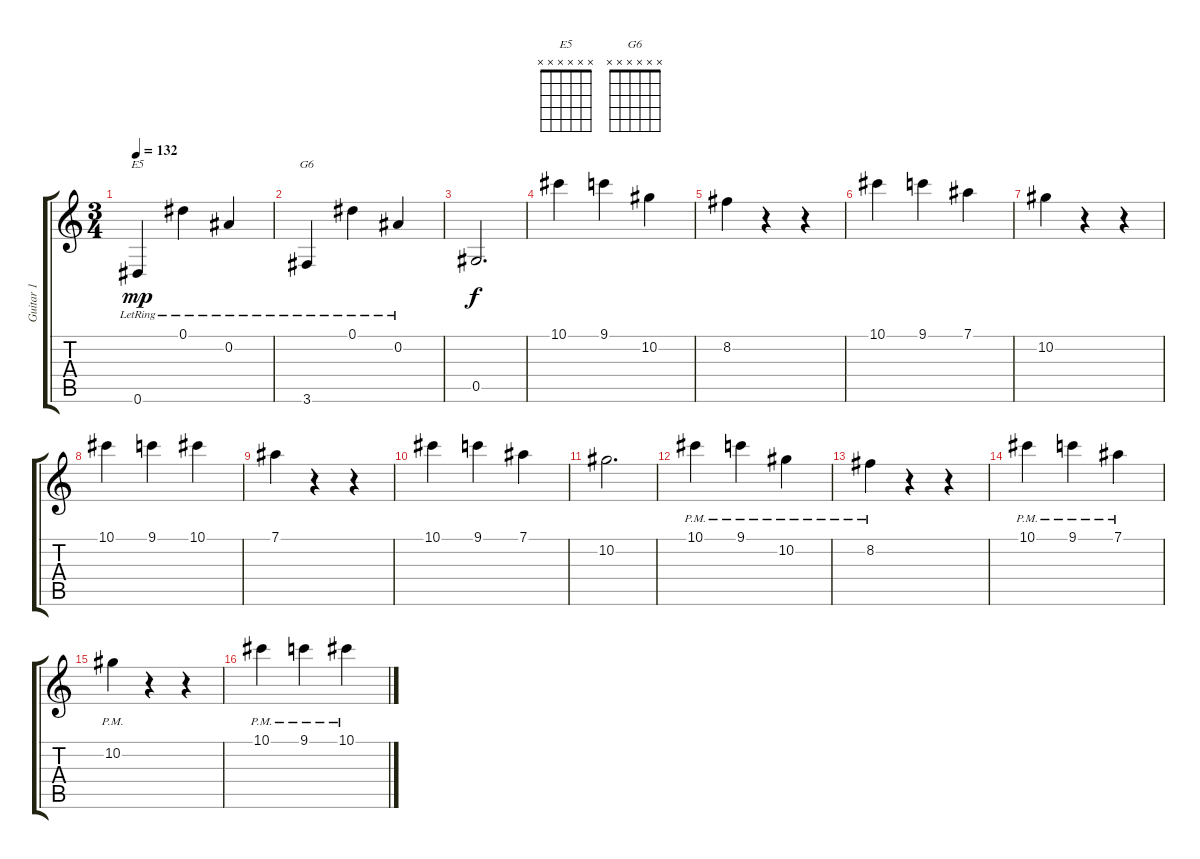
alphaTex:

\track ("Guitar 1" "Guitar 1") {instrument electricguitarclean}
\staff {score tabs}
\tuning (Eb4 Bb3 Gb3 Db3 Ab2 Eb2) {hide}
\chord ("E5" x x x x x x)
\chord ("G6" x x x x x x)
\ts (3 4)
\tempo 132
\clef g2
\ks c
0.6{lr}.4{ch "E5" dy mp} 0.1{lr}.4 0.2{lr}.4 |
3.6{lr}.4{ch "G6"} 0.1{lr}.4 0.2{lr}.4 |
0.5.2{d dy f} |
10.1.4 9.1.4 10.2.4 |
8.2.4 r.4 r.4 |
10.1.4 9.1.4 7.1.4 |
10.2.4 r.4 r.4 |
10.1.4 9.1.4 10.1.4 |
7.1.4 r.4 r.4 |
10.1.4 9.1.4 7.1.4 |
10.2.2{d} |
10.1{pm}.4 9.1{pm}.4 10.2{pm}.4 |
8.2{pm}.4 r.4 r.4 |
10.1{pm}.4 9.1{pm}.4 7.1{pm}.4 |
10.2{pm}.4 r.4 r.4 |
10.1{pm}.4 9.1{pm}.4 10.1{pm}.4
